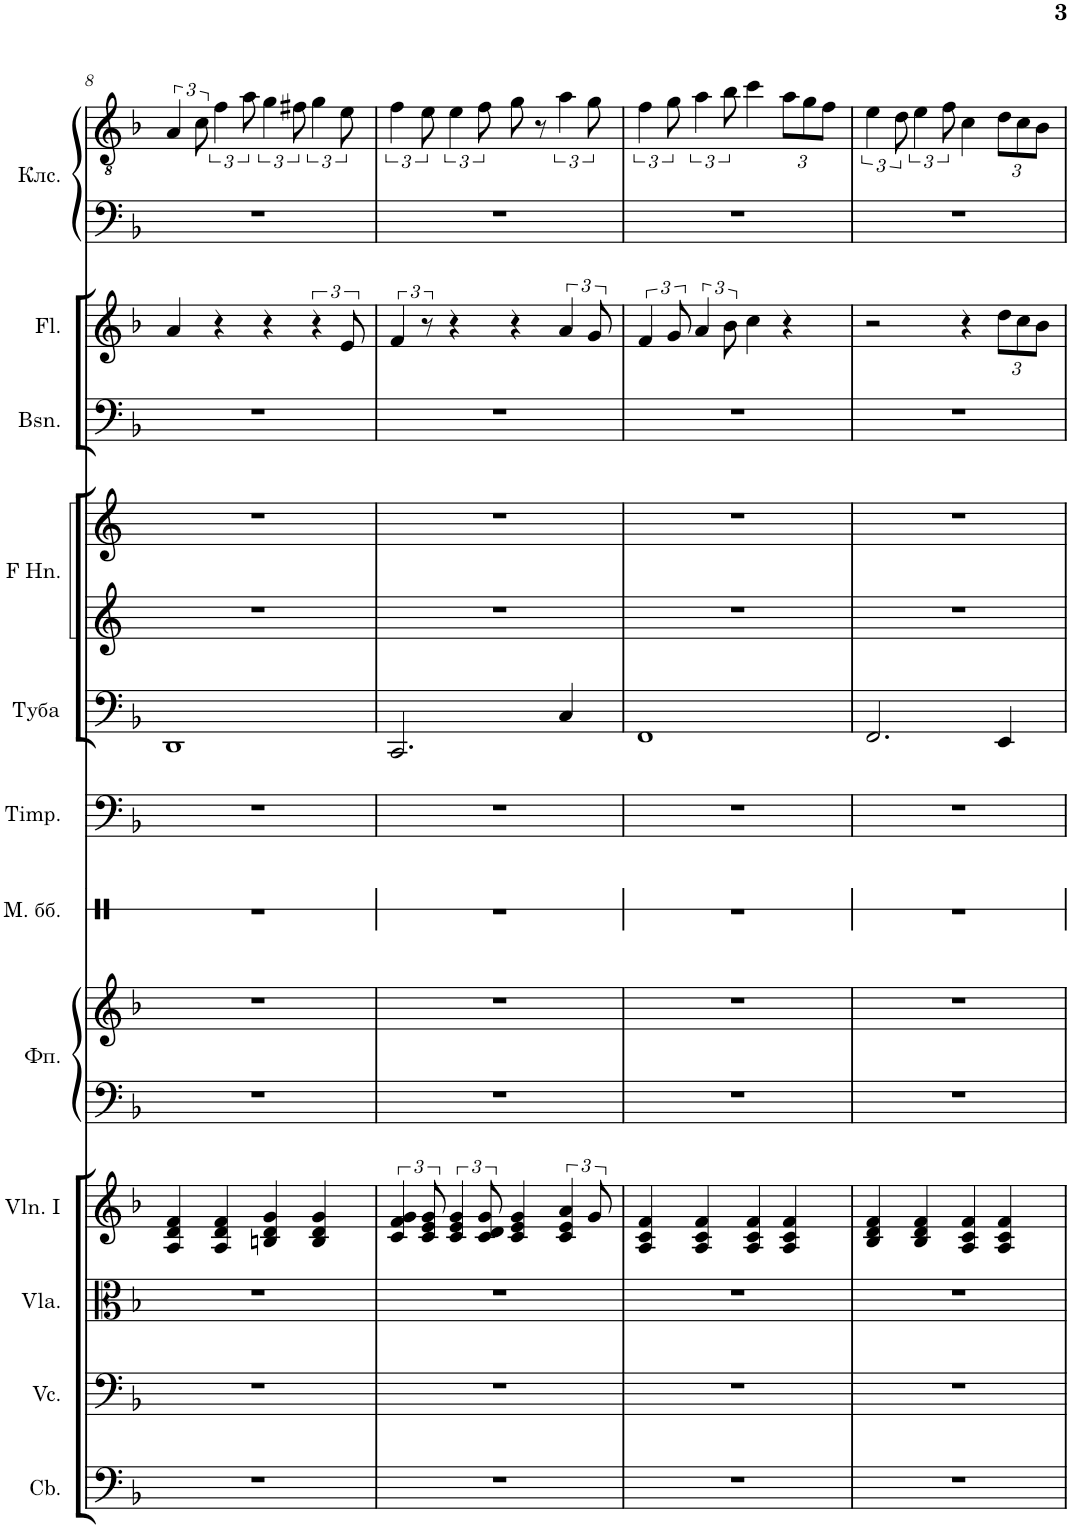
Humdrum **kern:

**kern	**kern	**kern	**kern	**kern	**kern	**kern	**kern	**kern	**kern	**kern	**kern	**kern	**kern	**kern
*part12	*part11	*part10	*part9	*part8	*part8	*part7	*part6	*part5	*part4	*part4	*part3	*part2	*part1	*part1
*staff15	*staff14	*staff13	*staff12	*staff11	*staff10	*staff9	*staff8	*staff7	*staff6	*staff5	*staff4	*staff3	*staff2	*staff1
*I"Contrabasses	*I"Violoncellos	*I"Violas	*I"Violins I	*I"Фортепиано	*	*I"Малый барабан	*I"Timpani	*I"Туба	*I"Horns in F	*	*I"Bassoons	*I"Flutes	*I"Клавесин	*
*I'Cb.	*I'Vc.	*I'Vla.	*I'Vln. I	*	*	*	*I'Timp.	*	*	*	*I'Bsn.	*I'Fl.	*	*
!!LO:PB:g=z
*clefF4	*clefF4	*clefC3	*clefG2	*clefF4	*clefG2	*clefX	*clefF4	*clefF4	*clefG2	*clefG2	*clefF4	*clefG2	*clefF4	*clefGv2
*Trd7c12	*	*	*	*	*	*	*	*	*Trd4c7	*Trd4c7	*	*	*	*
*k[b-]	*k[b-]	*k[b-]	*k[b-]	*k[b-]	*k[b-]	*k[]	*k[b-]	*k[b-]	*k[]	*k[]	*k[b-]	*k[b-]	*k[b-]	*k[b-]
*M4/4	*M4/4	*M4/4	*M4/4	*M4/4	*M4/4	*M4/4	*M4/4	*M4/4	*M4/4	*M4/4	*M4/4	*M4/4	*M4/4	*M4/4
=8	=8	=8	=8	=8	=8	=8	=8	=8	=8	=8	=8	=8	=8	=8
1r	1r	1r	4A/ 4d/ 4f/	1r	1r	1r	1r	1DD	1r	1r	1r	4a/	1r	6A/
.	.	.	.	.	.	.	.	.	.	.	.	.	.	12c\
.	.	.	4A/ 4d/ 4f/	.	.	.	.	.	.	.	.	4r	.	6f\
.	.	.	.	.	.	.	.	.	.	.	.	.	.	12a\
.	.	.	4Bn/ 4d/ 4g/	.	.	.	.	.	.	.	.	4r	.	6g\
.	.	.	.	.	.	.	.	.	.	.	.	.	.	12f#X\
.	.	.	4B/ 4d/ 4g/	.	.	.	.	.	.	.	.	6r	.	6g\
.	.	.	.	.	.	.	.	.	.	.	.	12e/	.	12e\
=9	=9	=9	=9	=9	=9	=9	=9	=9	=9	=9	=9	=9	=9	=9
1r	1r	1r	6c/ 6f/ 6g/	1r	1r	1r	1r	2.CC/	1r	1r	1r	6f/	1r	6f\
.	.	.	12c/ 12e/ 12g/	.	.	.	.	.	.	.	.	12r	.	12e\
.	.	.	6c/ 6e/ 6g/	.	.	.	.	.	.	.	.	4r	.	6e\
.	.	.	12c/ 12d/ 12g/	.	.	.	.	.	.	.	.	.	.	12f\
.	.	.	4c/ 4e/ 4g/	.	.	.	.	.	.	.	.	4r	.	8g\
.	.	.	.	.	.	.	.	.	.	.	.	.	.	8r
.	.	.	6c/ 6e/ 6a/	.	.	.	.	4C/	.	.	.	6a/	.	6a\
.	.	.	12g/	.	.	.	.	.	.	.	.	12g/	.	12g\
=10	=10	=10	=10	=10	=10	=10	=10	=10	=10	=10	=10	=10	=10	=10
1r	1r	1r	4A/ 4c/ 4f/	1r	1r	1r	1r	1FF	1r	1r	1r	6f/	1r	6f\
.	.	.	.	.	.	.	.	.	.	.	.	12g/	.	12g\
.	.	.	4A/ 4c/ 4f/	.	.	.	.	.	.	.	.	6a/	.	6a\
.	.	.	.	.	.	.	.	.	.	.	.	12b-\	.	12b-\
.	.	.	4A/ 4c/ 4f/	.	.	.	.	.	.	.	.	4cc\	.	4cc\
*	*	*	*	*	*	*	*	*	*	*	*	*	*	*Xbrackettup
.	.	.	4A/ 4c/ 4f/	.	.	.	.	.	.	.	.	4r	.	12a\L
.	.	.	.	.	.	.	.	.	.	.	.	.	.	12g\
.	.	.	.	.	.	.	.	.	.	.	.	.	.	12f\J
=11	=11	=11	=11	=11	=11	=11	=11	=11	=11	=11	=11	=11	=11	=11
*	*	*	*	*	*	*	*	*	*	*	*	*	*	*brackettup
1r	1r	1r	4B-/ 4d/ 4f/	1r	1r	1r	1r	2.FF/	1r	1r	1r	2r	1r	6e\
.	.	.	.	.	.	.	.	.	.	.	.	.	.	12d\
.	.	.	4B-/ 4d/ 4f/	.	.	.	.	.	.	.	.	.	.	6e\
.	.	.	.	.	.	.	.	.	.	.	.	.	.	12f\
.	.	.	4A/ 4c/ 4f/	.	.	.	.	.	.	.	.	4r	.	4c\
*	*	*	*	*	*	*	*	*	*	*	*	*Xbrackettup	*	*Xbrackettup
.	.	.	4A/ 4c/ 4f/	.	.	.	.	4EE/	.	.	.	12dd\L	.	12d\L
.	.	.	.	.	.	.	.	.	.	.	.	12cc\	.	12c\
.	.	.	.	.	.	.	.	.	.	.	.	12b-\J	.	12B-\J
=	=	=	=	=	=	=	=	=	=	=	=	=	=	=
*-	*-	*-	*-	*-	*-	*-	*-	*-	*-	*-	*-	*-	*-	*-
